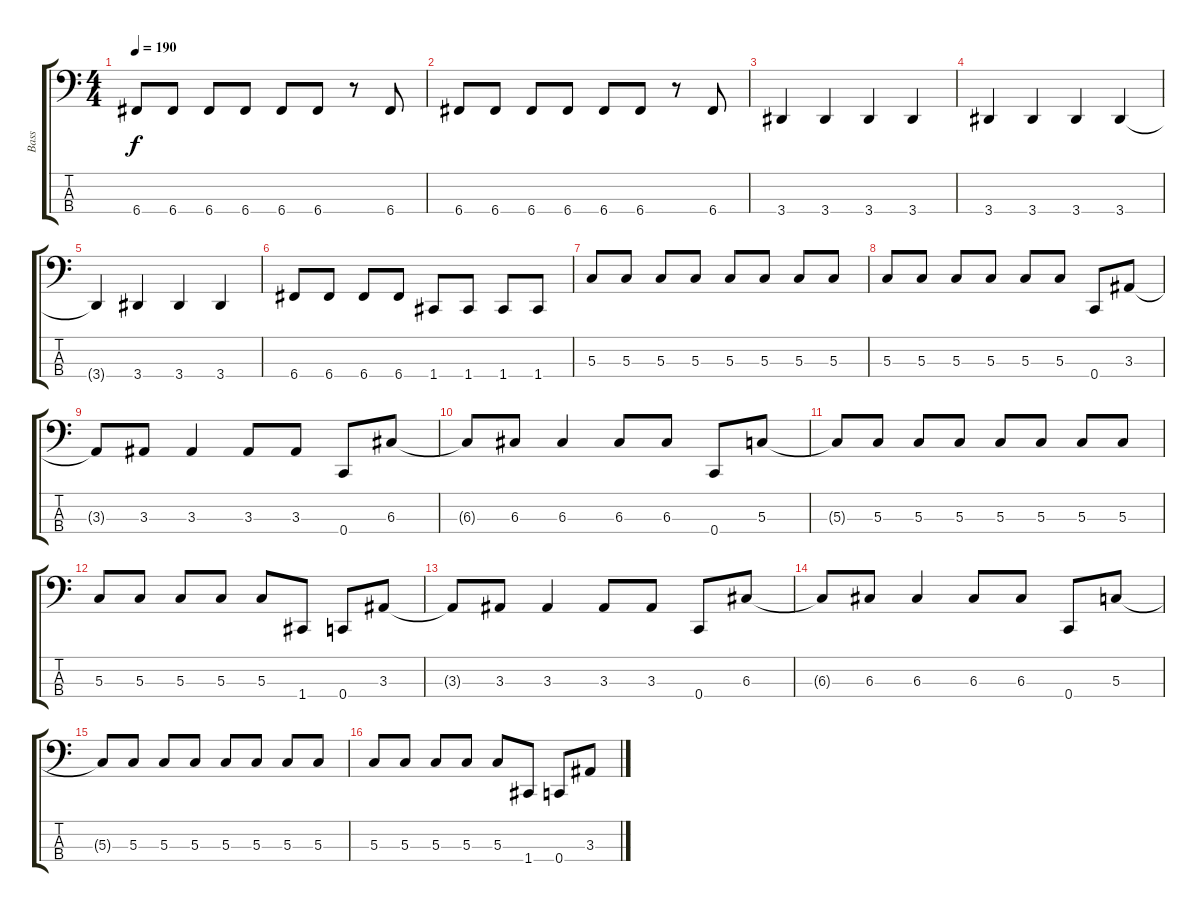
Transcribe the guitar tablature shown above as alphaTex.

\track ("Bass" "Bass") {instrument electricbasspick}
\staff {score tabs}
\tuning (F2 C2 G1 C1) {hide}
\ts (4 4)
\tempo 190
\clef f4
\ks c
6.4.8{dy f} 6.4.8 6.4.8 6.4.8 6.4.8 6.4.8 r.8 6.4.8 |
6.4.8 6.4.8 6.4.8 6.4.8 6.4.8 6.4.8 r.8 6.4.8 |
3.4.4 3.4.4 3.4.4 3.4.4 |
3.4.4 3.4.4 3.4.4 3.4.4 |
3.4{t}.4 3.4.4 3.4.4 3.4.4 |
6.4.8 6.4.8 6.4.8 6.4.8 1.4.8 1.4.8 1.4.8 1.4.8 |
5.3.8 5.3.8 5.3.8 5.3.8 5.3.8 5.3.8 5.3.8 5.3.8 |
5.3.8 5.3.8 5.3.8 5.3.8 5.3.8 5.3.8 0.4.8 3.3.8 |
3.3{t}.8 3.3.8 3.3.4 3.3.8 3.3.8 0.4.8 6.3.8 |
6.3{t}.8 6.3.8 6.3.4 6.3.8 6.3.8 0.4.8 5.3.8 |
5.3{t}.8 5.3.8 5.3.8 5.3.8 5.3.8 5.3.8 5.3.8 5.3.8 |
5.3.8 5.3.8 5.3.8 5.3.8 5.3.8 1.4.8 0.4.8 3.3.8 |
3.3{t}.8 3.3.8 3.3.4 3.3.8 3.3.8 0.4.8 6.3.8 |
6.3{t}.8 6.3.8 6.3.4 6.3.8 6.3.8 0.4.8 5.3.8 |
5.3{t}.8 5.3.8 5.3.8 5.3.8 5.3.8 5.3.8 5.3.8 5.3.8 |
5.3.8 5.3.8 5.3.8 5.3.8 5.3.8 1.4.8 0.4.8 3.3.8
